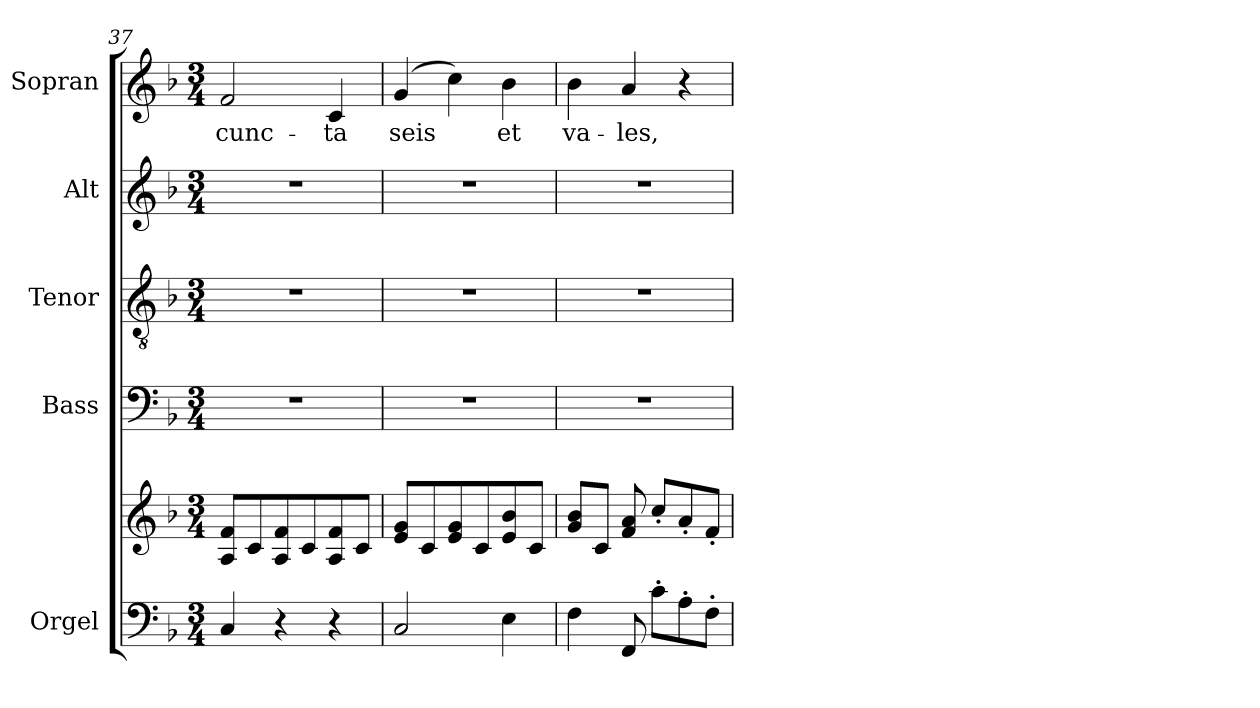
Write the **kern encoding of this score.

**kern	**kern	**kern	**kern	**kern	**kern	**text
*part5	*part5	*part4	*part3	*part2	*part1	*part1
*staff6	*staff5	*staff4	*staff3	*staff2	*staff1	*staff1
*I"Orgel	*	*I"Bass	*I"Tenor	*I"Alt	*I"Sopran	*
*I'Org.	*	*I'B	*I'T	*I'A	*I'S	*
!!LO:LB:g=z
*clefF4	*clefG2	*clefF4	*clefGv2	*clefG2	*clefG2	*
*k[b-]	*k[b-]	*k[b-]	*k[b-]	*k[b-]	*k[b-]	*
*F:	*F:	*F:	*F:	*F:	*F:	*
*M3/4	*M3/4	*M3/4	*M3/4	*M3/4	*M3/4	*
=37	=37	=37	=37	=37	=37	=37
!	!	!	!	!	!	!LO:LY:b
4C/	8A/ 8f/L	2.r	2.r	2.r	2f/	cunc-
.	8c/	.	.	.	.	.
4r	8A/ 8f/	.	.	.	.	.
.	8c/	.	.	.	.	.
!	!	!	!	!	!	!LO:LY:b
4r	8A/ 8f/	.	.	.	4c/	-ta
.	8c/J	.	.	.	.	.
=38	=38	=38	=38	=38	=38	=38
!	!	!	!	!	!	!LO:LY:b
2C/	8e/ 8g/L	2.r	2.r	2.r	(4g/	seis
.	8c/	.	.	.	.	.
.	8e/ 8g/	.	.	.	4cc\)	.
.	8c/	.	.	.	.	.
!	!	!	!	!	!	!LO:LY:b
4E\	8e/ 8b-/	.	.	.	4b-\	et
.	8c/J	.	.	.	.	.
=39	=39	=39	=39	=39	=39	=39
!	!	!	!	!	!	!LO:LY:b
4F\	8g/ 8b-/L	2.r	2.r	2.r	4b-\	va-
.	8c/J	.	.	.	.	.
!	!	!	!	!	!	!LO:LY:b
8FF/	8f/ 8a/	.	.	.	4a/	-les,
8c'>\L	8cc'</L	.	.	.	.	.
8A'>\	8a'</	.	.	.	4r	.
8F'>\J	8f'</J	.	.	.	.	.
=	=	=	=	=	=	=
*-	*-	*-	*-	*-	*-	*-
